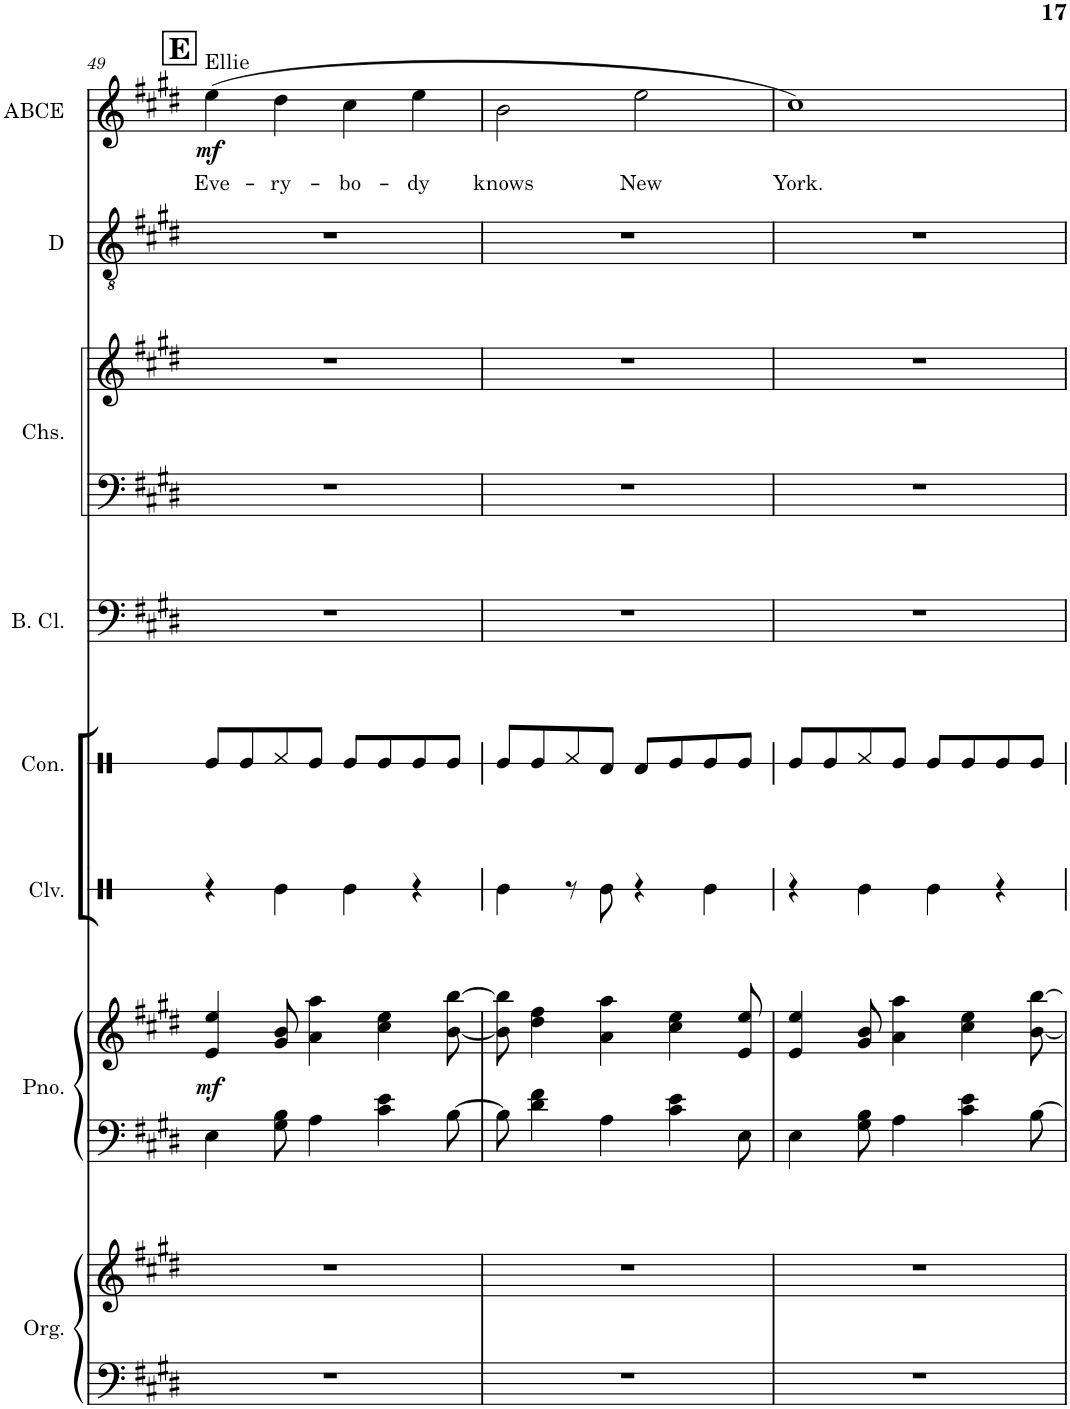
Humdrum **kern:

**kern	**kern	**kern	**kern	**dynam	**kern	**kern	**kern	**kern	**kern	**kern	**kern	**text	**dynam
*part8	*part8	*part7	*part7	*part7	*part6	*part5	*part4	*part3	*part3	*part2	*part1	*part1	*part1
*staff11	*staff10	*staff9	*staff8	*staff8/9	*staff7	*staff6	*staff5	*staff4	*staff3	*staff2	*staff1	*staff1	*staff1
*I"Organ	*	*I"Piano	*	*	*I"Claves	*I"Congas	*I"Bass Clarinet	*I"Chorus	*	*I"Dan	*I"Allie Belle Celle Ellie	*	*
*I'Org.	*	*I'Pno.	*	*	*I'Clv.	*I'Con.	*I'B. Cl.	*I'Chs.	*	*I'D	*I'ABCE	*	*
!!LO:PB:g=z
*clefF4	*clefG2	*clefF4	*clefG2	*	*clefX	*clefX	*clefF4	*clefF4	*clefG2	*clefGv2	*clefG2	*	*
*	*	*	*	*	*	*	*Trd8c14	*	*	*Trd8c14	*Trd1c2	*	*
*k[f#c#g#d#]	*k[f#c#g#d#]	*k[f#c#g#d#]	*k[f#c#g#d#]	*	*k[]	*k[]	*k[f#c#g#d#]	*k[f#c#g#d#]	*k[f#c#g#d#]	*k[f#c#g#d#]	*k[f#c#g#d#]	*	*
*M4/4	*M4/4	*M4/4	*M4/4	*	*M4/4	*M4/4	*M4/4	*M4/4	*M4/4	*M4/4	*M4/4	*	*
!!LO:REH:place=s1:a:B:cj:fs=14:t=E
=49	=49	=49	=49	=49	=49	=49	=49	=49	=49	=49	=49	=49	=49
!	!	!	!	!	!	!	!	!	!	!	!LO:TX:a:t=Ellie	!	!
!	!	!	!	!LO:DY:b	!	!	!	!	!	!	!	!LO:LY:b	!LO:DY:b
1r	1r	4E\	4e/ 4ee/	mf	4r	8Re/L	1r	1r	1r	1r	(4ee\	Eve-	mf
.	.	.	.	.	.	8Re/	.	.	.	.	.	.	.
!	!	!	!	!	!	!	!	!	!	!	!	!LO:LY:b	!
.	.	8G#\ 8B\	8g#/ 8b/	.	4Re\	8Rf/	.	.	.	.	4dd#\	-ry-	.
.	.	4A\	4a\ 4aa\	.	.	8Re/J	.	.	.	.	.	.	.
!	!	!	!	!	!	!	!	!	!	!	!	!LO:LY:b	!
.	.	.	.	.	4Re\	8Re/L	.	.	.	.	4cc#\	-bo-	.
.	.	4c#\ 4e\	4cc#\ 4ee\	.	.	8Re/	.	.	.	.	.	.	.
!	!	!	!	!	!	!	!	!	!	!	!	!LO:LY:b	!
.	.	.	.	.	4r	8Re/	.	.	.	.	4ee\	-dy	.
.	.	[8B\	[8b\ [8bb\	.	.	8Re/J	.	.	.	.	.	.	.
=50	=50	=50	=50	=50	=50	=50	=50	=50	=50	=50	=50	=50	=50
!	!	!	!	!	!	!	!	!	!	!	!	!LO:LY:b	!
1r	1r	8B\]	8b\] 8bb\]	.	4Re\	8Re/L	1r	1r	1r	1r	2b\	knows	.
.	.	4d#\ 4f#\	4dd#\ 4ff#\	.	.	8Re/	.	.	.	.	.	.	.
.	.	.	.	.	8r	8Rf/	.	.	.	.	.	.	.
.	.	4A\	4a\ 4aa\	.	8Re\	8Rd/J	.	.	.	.	.	.	.
!	!	!	!	!	!	!	!	!	!	!	!	!LO:LY:b	!
.	.	.	.	.	4r	8Rd/L	.	.	.	.	2ee\	New	.
.	.	4c#\ 4e\	4cc#\ 4ee\	.	.	8Re/	.	.	.	.	.	.	.
.	.	.	.	.	4Re\	8Re/	.	.	.	.	.	.	.
.	.	8E\	8e/ 8ee/	.	.	8Re/J	.	.	.	.	.	.	.
=51	=51	=51	=51	=51	=51	=51	=51	=51	=51	=51	=51	=51	=51
!	!	!	!	!	!	!	!	!	!	!	!	!LO:LY:b	!
1r	1r	4E\	4e/ 4ee/	.	4r	8Re/L	1r	1r	1r	1r	1cc#)	York.	.
.	.	.	.	.	.	8Re/	.	.	.	.	.	.	.
.	.	8G#\ 8B\	8g#/ 8b/	.	4Re\	8Rf/	.	.	.	.	.	.	.
.	.	4A\	4a\ 4aa\	.	.	8Re/J	.	.	.	.	.	.	.
.	.	.	.	.	4Re\	8Re/L	.	.	.	.	.	.	.
.	.	4c#\ 4e\	4cc#\ 4ee\	.	.	8Re/	.	.	.	.	.	.	.
.	.	.	.	.	4r	8Re/	.	.	.	.	.	.	.
.	.	[8B\	[8b\ [8bb\	.	.	8Re/J	.	.	.	.	.	.	.
=	=	=	=	=	=	=	=	=	=	=	=	=	=
*-	*-	*-	*-	*-	*-	*-	*-	*-	*-	*-	*-	*-	*-
